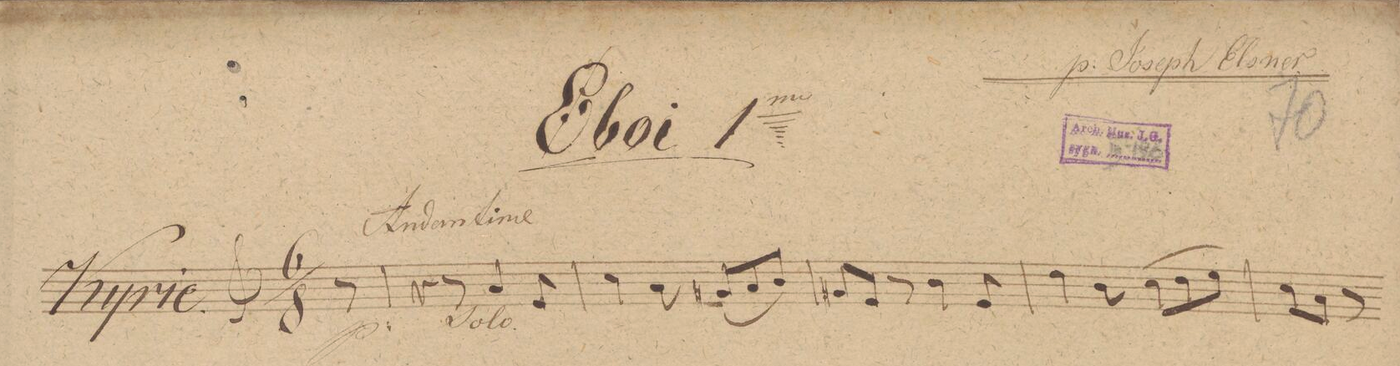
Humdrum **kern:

**kern	**dynam
*I"Oboi 1mo	*
*clefG2	*
*k[]	*
*M6/8	*
8r	p
=1	=1
4r	.
8r	.
4a/	.
8e/	.
=2	=2
4cc\	.
8a\	.
(8g#/L	.
8a/	.
8b/J)	.
=3	=3
8g#X/L	.
8e/J	.
8r	.
4b\	.
8e/	.
=4	=4
4dd\	.
8b\	.
(8cc\L	.
8dd\	.
8ee\J)	.
=5	=5
8cc\L	.
8a\J	.
8r	.
*-	*-
